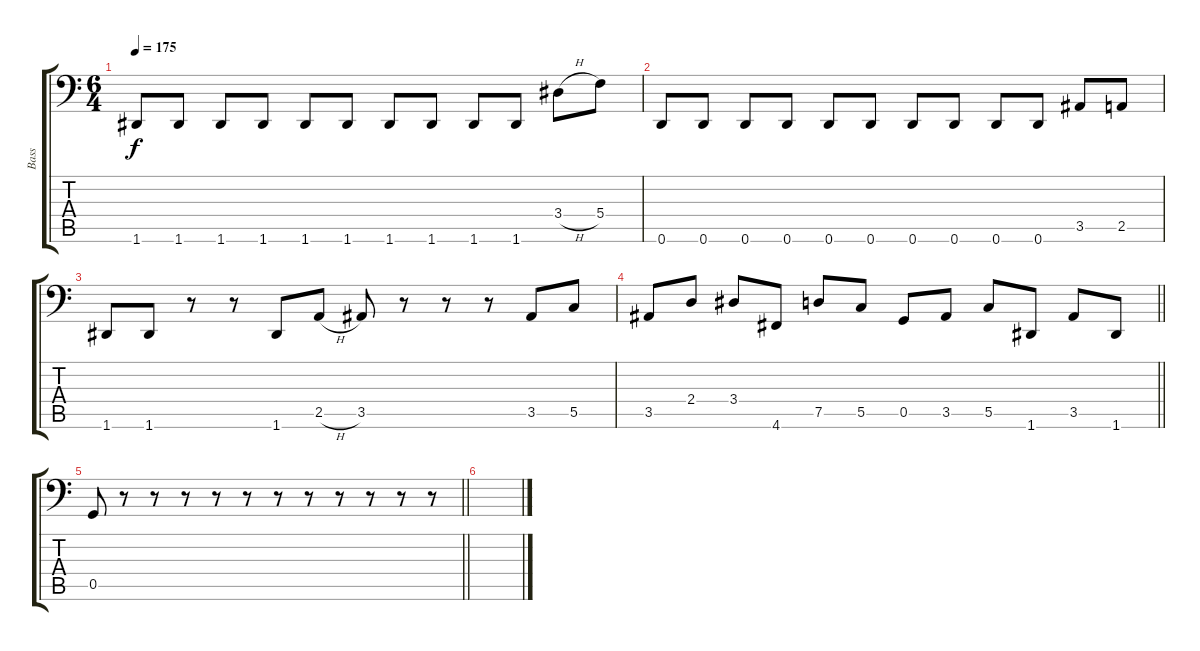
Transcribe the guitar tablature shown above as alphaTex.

\track ("Bass" "Bass") {instrument electricbassfinger}
\staff {score tabs}
\tuning (D3 A2 F2 C2 G1 D1) {hide}
\ts (6 4)
\tempo 175
\clef f4
\ks c
1.6.8{dy f} 1.6.8 1.6.8 1.6.8 1.6.8 1.6.8 1.6.8 1.6.8 1.6.8 1.6.8 3.4{h}.8 5.4.8 |
0.6.8 0.6.8 0.6.8 0.6.8 0.6.8 0.6.8 0.6.8 0.6.8 0.6.8 0.6.8 3.5.8 2.5.8 |
1.6.8 1.6.8 r.8 r.8 1.6.8 2.5{h}.8 3.5.8 r.8 r.8 r.8 3.5.8 5.5.8 |
\barLineRight lightlight
3.5.8 2.4.8 3.4.8 4.6.8 7.5.8 5.5.8 0.5.8 3.5.8 5.5.8 1.6.8 3.5.8 1.6.8 |
\barLineRight lightlight
0.5.8 r.8 r.8 r.8 r.8 r.8 r.8 r.8 r.8 r.8 r.8 r.8 |
\section ("" "")
